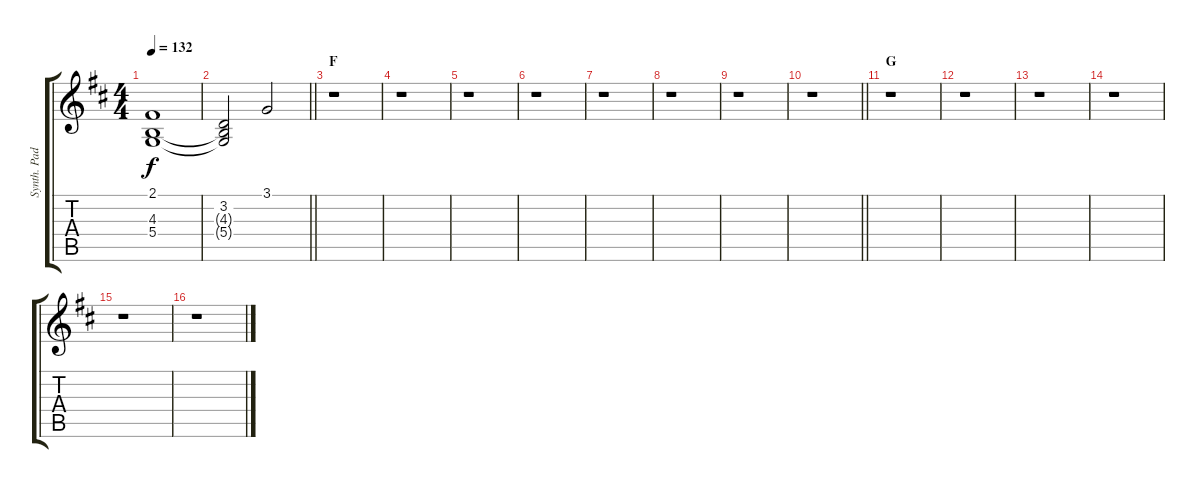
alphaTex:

\track ("Synth. Pad I" "Synth. Pad") {instrument lead2sawtooth}
\staff {score tabs}
\tuning (E4 B3 G3 D3 A2 E2) {hide}
\ts (4 4)
\tempo 132
\clef g2
\ks d
(2.1{t} 4.3 5.4).1{dy f} |
\barLineRight lightlight
(3.2 4.3{t} 5.4{t}).2 3.1.2 |
\section ("" "F")
r.1 |
r.1 |
r.1 |
r.1 |
r.1 |
r.1 |
r.1 |
\barLineRight lightlight
r.1 |
\section ("" "G")
r.1 |
r.1 |
r.1 |
r.1 |
r.1 |
r.1
